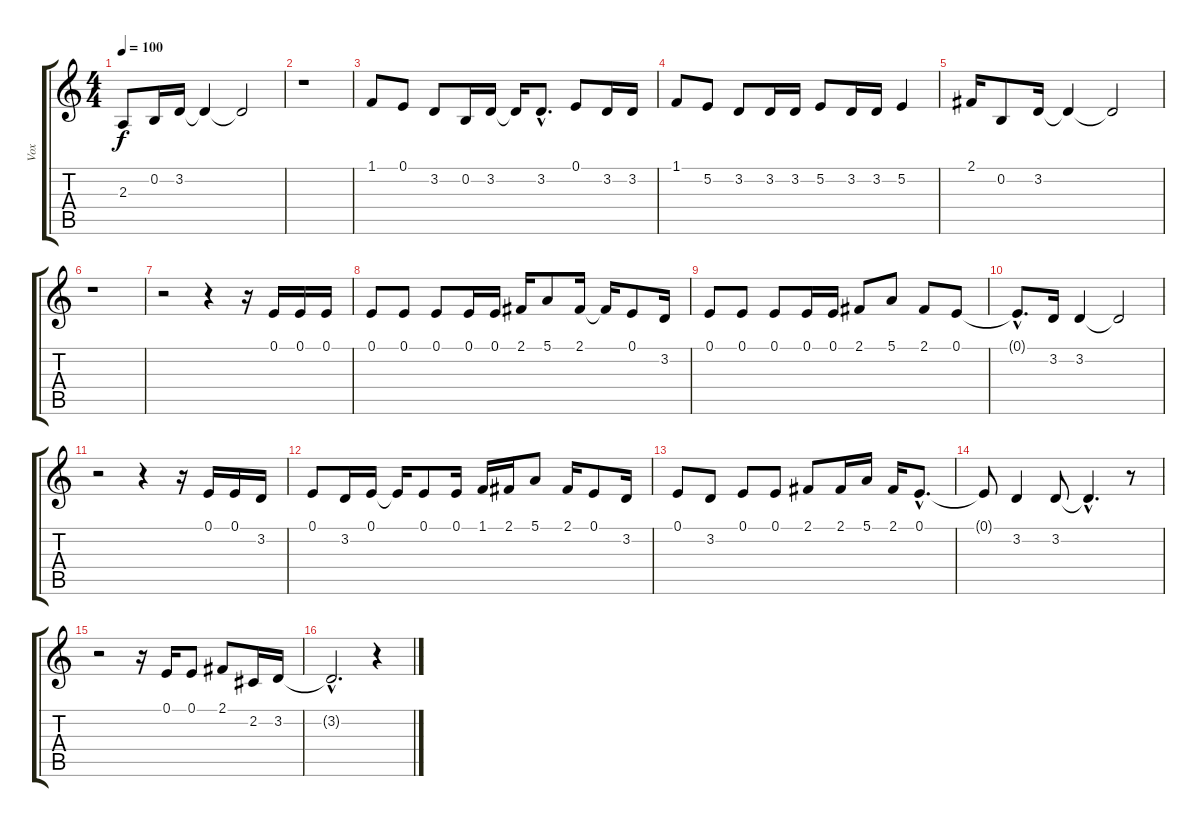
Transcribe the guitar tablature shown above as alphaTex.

\track ("Vox" "Vox") {instrument drawbarorgan}
\staff {score tabs}
\tuning (E4 B3 G3 D3 A2 E2) {hide}
\ts (4 4)
\tempo 100
\clef g2
\ks c
2.3.8{dy f} 0.2.16 3.2.16 3.2{t}.4 3.2{t}.2 |
r.1 |
1.1.8 0.1.8 3.2.8 0.2.16 3.2.16 3.2{t}.16 3.2{hac}.8{d} 0.1.8 3.2.16 3.2.16 |
1.1.8 5.2.8 3.2.8 3.2.16 3.2.16 5.2.8 3.2.16 3.2.16 5.2.4 |
2.1.16 0.2.8 3.2.16 3.2{t}.4 3.2{t}.2 |
r.1 |
r.2 r.4 r.16 0.1.16 0.1.16 0.1.16 |
0.1.8 0.1.8 0.1.8 0.1.16 0.1.16 2.1.16 5.1.8 2.1.16 2.1{t}.16 0.1.8 3.2.16 |
0.1.8 0.1.8 0.1.8 0.1.16 0.1.16 2.1.8 5.1.8 2.1.8 0.1.8 |
0.1{hac t}.8{d} 3.2.16 3.2.4 3.2{t}.2 |
r.2 r.4 r.16 0.1.16 0.1.16 3.2.16 |
0.1.8 3.2.16 0.1.16 0.1{t}.16 0.1.8 0.1.16 1.1.16 2.1.16 5.1.8 2.1.16 0.1.8 3.2.16 |
0.1.8 3.2.8 0.1.8 0.1.8 2.1.8 2.1.16 5.1.16 2.1.16 0.1{hac}.8{d} |
0.1{t}.8 3.2.4 3.2.8 3.2{hac t}.4{d} r.8 |
r.2 r.16 0.1.16 0.1.8 2.1.8 2.2.16 3.2.16 |
3.2{hac t}.2{d} r.4
